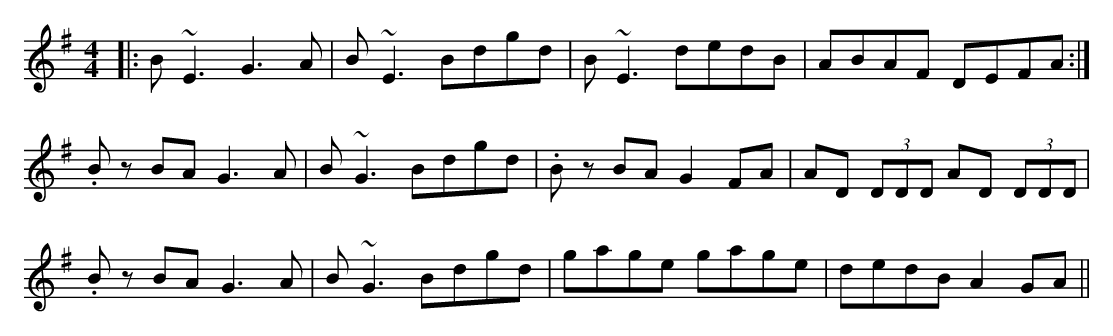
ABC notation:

X:1
M:4/4
K:Emin
|:B ~E3 G3 A|B ~E3 Bdgd|B ~E3 dedB|ABAF DEFA:|
.Bz BA G3A|B ~G3 Bdgd|.Bz BA G2FA|AD (3 DDD AD (3 DDD|
.Bz BA G3A|B ~G3 Bdgd|gage gage|dedB A2 GA||
